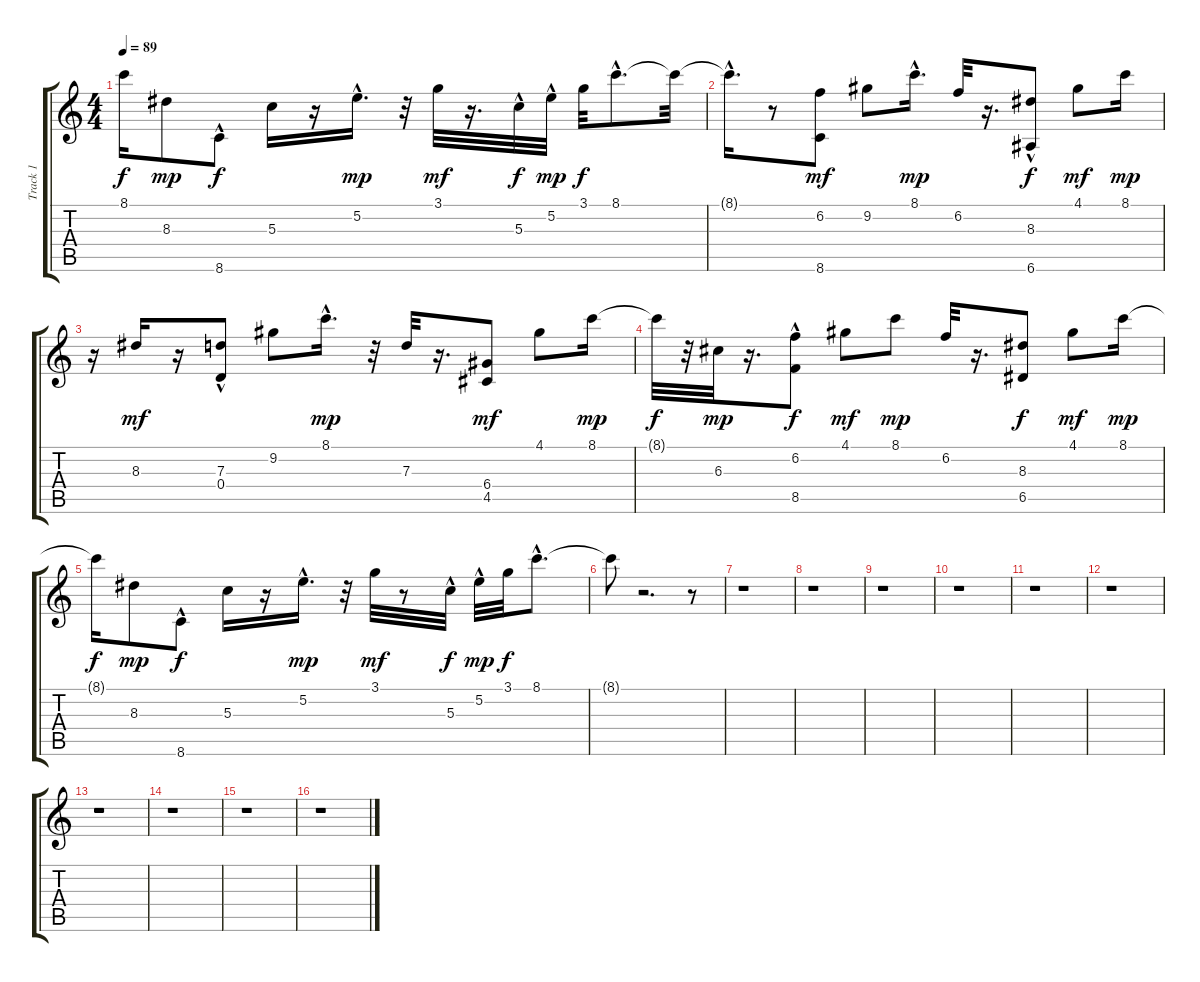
\track ("Track 1" "Track 1") {instrument acousticguitarsteel}
\staff {score tabs}
\tuning (E4 B3 G3 D3 A2 E2) {hide}
\ts (4 4)
\tempo 89
\clef g2
\ks c
8.1{t}.16{dy f} 8.3.8{dy mp} 8.6{hac}.8{dy f} 5.3.16 r.16 5.2{hac}.16{d dy mp} r.32 3.1.32{dy mf} r.16{d} 5.3{hac}.32{dy f} 5.2{hac}.32{dy mp} 3.1.32{dy f} 8.1{hac}.8{d} 8.1{t}.32 |
8.1{hac t}.16{d} r.8 (6.2 8.6).8{dy mf} 9.2.8 8.1{hac}.16{d dy mp} 6.2.32 r.16{d} (8.3{hac} 6.6).8{dy f} 4.1.8{dy mf} 8.1.16{dy mp} |
r.16 8.3.16{dy mf} r.16 (7.3 0.4{hac}).8 9.2.8 8.1{hac}.16{d dy mp} r.32 7.3.32 r.16{d} (6.4 4.5).8{dy mf} 4.1.8 8.1.16{dy mp} |
8.1{t}.32{dy f} r.32 6.3.32{dy mp} r.16{d} (6.2{hac} 8.5{hac}).8{dy f} 4.1.8{dy mf} 8.1.8{dy mp} 6.2.32 r.16{d} (8.3 6.5).8{dy f} 4.1.8{dy mf} 8.1.16{dy mp} |
8.1{t}.16{dy f} 8.3.8{dy mp} 8.6{hac}.8{dy f} 5.3.16 r.16 5.2{hac}.16{d dy mp} r.32 3.1.32{dy mf} r.8 5.3{hac}.32{dy f} 5.2{hac}.32{dy mp} 3.1.32{dy f} 8.1{hac}.8{d} |
8.1{t}.8 r.2{d} r.8 |
r.1 |
r.1 |
r.1 |
r.1 |
r.1 |
r.1 |
r.1 |
r.1 |
r.1 |
r.1
